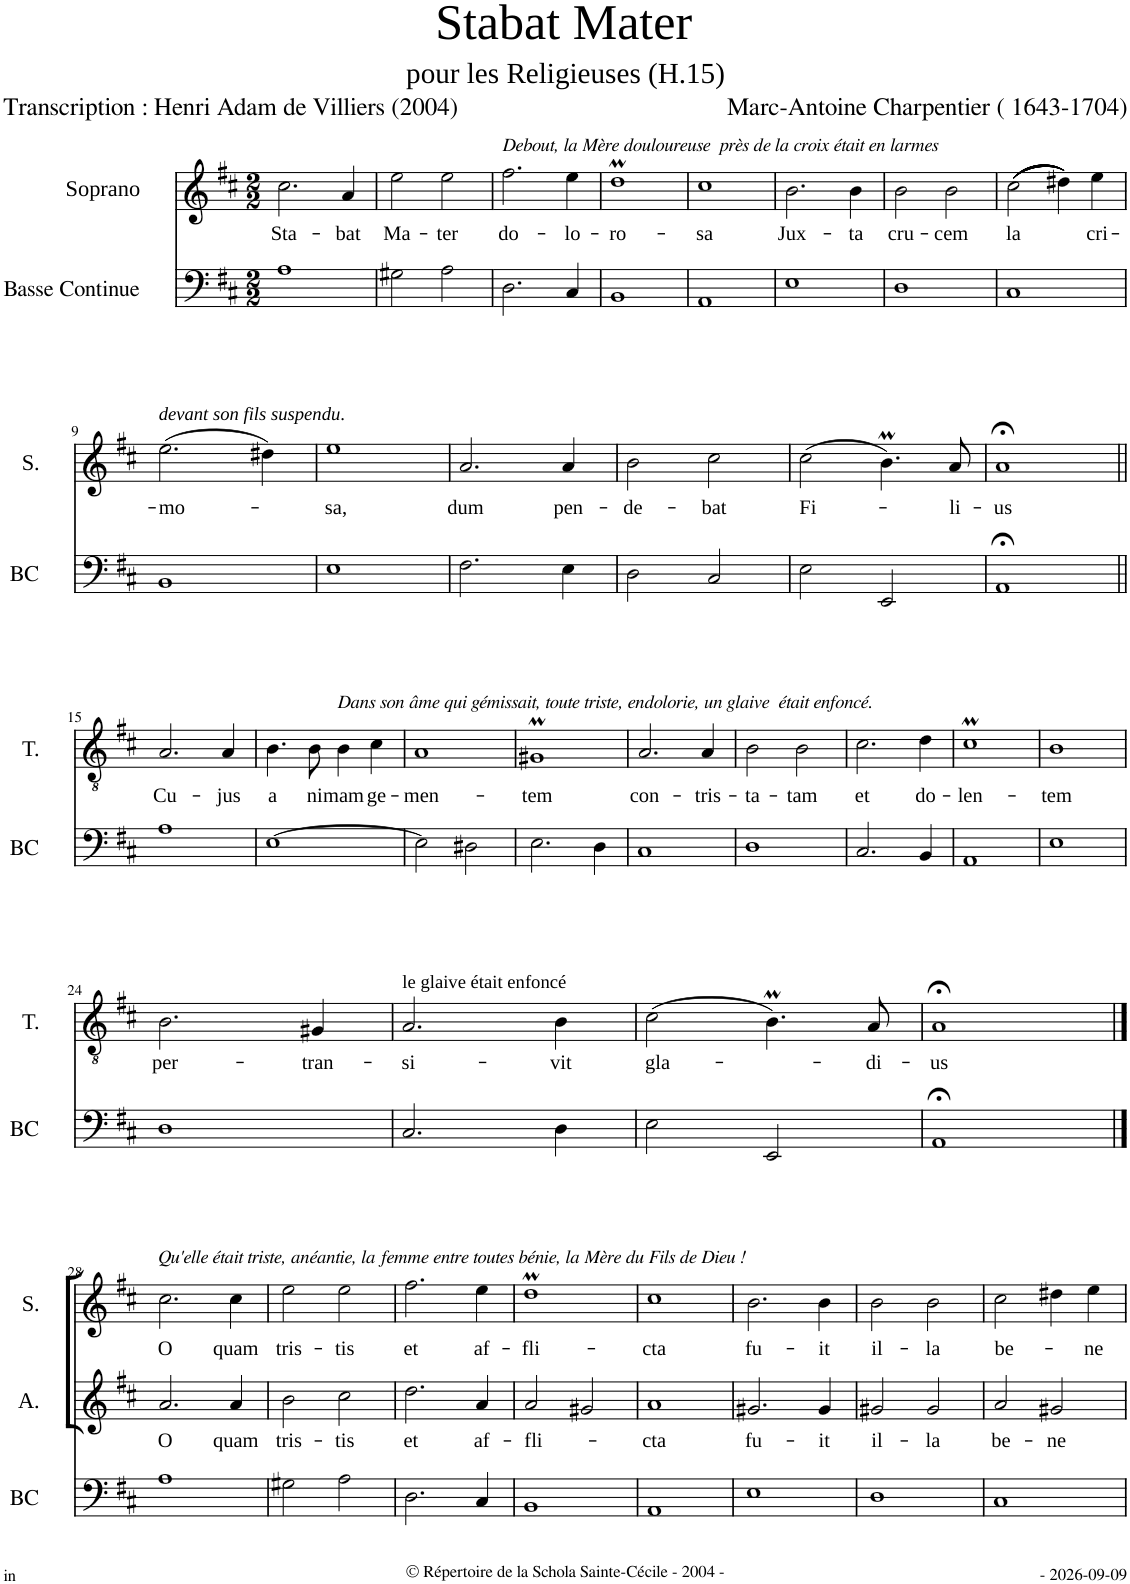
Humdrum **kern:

**kern	**kern	**text	**kern	**text	**kern	**text
*part4	*part3	*part3	*part2	*part2	*part1	*part1
*staff4	*staff3	*staff3	*staff2	*staff2	*staff1	*staff1
*I"Basse Continue	*I"Tenor	*	*I"Alto	*	*I"Soprano	*
*I'BC	*I'T.	*	*I'A.	*	*I'S.	*
*	*stria5	*	*stria5	*	*	*
*clefF4	*clefGv2	*	*clefG2	*	*clefG2	*
*Trd7c12	*	*	*	*	*	*
*k[f#c#]	*k[f#c#]	*	*k[f#c#]	*	*k[f#c#]	*
*M2/2	*M2/2	*	*M2/2	*	*M2/2	*
=1	=1	=1	=1	=1	=1	=1
!	!	!	!	!	!	!LO:LY:b
1A	1r	.	1r	.	2.cc#\	Sta-
!	!	!	!	!	!	!LO:LY:b
.	.	.	.	.	4a/	-bat
=2	=2	=2	=2	=2	=2	=2
!	!	!	!	!	!	!LO:LY:b
2G#X\	1r	.	1r	.	2ee\	Ma-
!	!	!	!	!	!	!LO:LY:b
2A\	.	.	.	.	2ee\	-ter
=3	=3	=3	=3	=3	=3	=3
!	!	!	!	!	!LO:TX:a:i:t=Debout, la Mère douloureuse  près de la croix était en larmes	!
!	!	!	!	!	!	!LO:LY:b
2.D\	1r	.	1r	.	2.ff#\	do-
!	!	!	!	!	!	!LO:LY:b
4C#/	.	.	.	.	4ee\	-lo-
=4	=4	=4	=4	=4	=4	=4
!	!	!	!	!	!	!LO:LY:b
1BB	1r	.	1r	.	1ddM	-ro-
=5	=5	=5	=5	=5	=5	=5
!	!	!	!	!	!	!LO:LY:b
1AA	1r	.	1r	.	1cc#	-sa
=6	=6	=6	=6	=6	=6	=6
!	!	!	!	!	!	!LO:LY:b
1E	1r	.	1r	.	2.b\	Jux-
!	!	!	!	!	!	!LO:LY:b
.	.	.	.	.	4b\	-ta
=7	=7	=7	=7	=7	=7	=7
!	!	!	!	!	!	!LO:LY:b
1D	1r	.	1r	.	2b\	cru-
!	!	!	!	!	!	!LO:LY:b
.	.	.	.	.	2b\	-cem
=8	=8	=8	=8	=8	=8	=8
!	!	!	!	!	!	!LO:LY:b
1C#	1r	.	1r	.	((((((2cc#\	la
.	.	.	.	.	4dd#X\))))))	.
!	!	!	!	!	!	!LO:LY:b
.	.	.	.	.	4ee\	cri-
!!LO:LB:g=z
=9	=9	=9	=9	=9	=9	=9
!	!	!	!	!	!LO:TX:a:i:t=devant son fils suspendu	!
!	!	!	!	!	!LO:TX:a:t=.	!
!	!	!	!	!	!	!LO:LY:b
1BB	1r	.	1r	.	(2.ee\	-mo-
.	.	.	.	.	4dd#X\)	.
=10	=10	=10	=10	=10	=10	=10
!	!	!	!	!	!	!LO:LY:b
1E	1r	.	1r	.	1ee	-sa,
=11	=11	=11	=11	=11	=11	=11
!	!	!	!	!	!	!LO:LY:b
2.F#\	1r	.	1r	.	2.a/	dum
!	!	!	!	!	!	!LO:LY:b
4E\	.	.	.	.	4a/	pen-
=12	=12	=12	=12	=12	=12	=12
!	!	!	!	!	!	!LO:LY:b
2D\	1r	.	1r	.	2b\	-de-
!	!	!	!	!	!	!LO:LY:b
2C#/	.	.	.	.	2cc#\	-bat
=13	=13	=13	=13	=13	=13	=13
!	!	!	!	!	!	!LO:LY:b
2E\	1r	.	1r	.	(2cc#\	Fi-
2EE/	.	.	.	.	4.bM\)	.
!	!	!	!	!	!	!LO:LY:b
.	.	.	.	.	8a/	-li-
=14	=14	=14	=14	=14	=14	=14
!	!	!	!	!	!	!LO:LY:b
1AA;<	1r	.	1r	.	1a;<	-us
!!LO:LB:g=z
=15||	=15||	=15||	=15||	=15||	=15||	=15||
!	!	!LO:LY:b	!	!	!	!
1A	2.A/	Cu-	1r	.	1r	.
!	!	!LO:LY:b	!	!	!	!
.	4A/	-jus	.	.	.	.
=16	=16	=16	=16	=16	=16	=16
!	!	!LO:LY:b	!	!	!	!
[1E	4.B\	a	1r	.	1r	.
!	!	!LO:LY:b	!	!	!	!
.	8B\	ni	.	.	.	.
!	!LO:TX:a:i:t=Dans son âme qui gémissait, toute triste, endolorie, un glaive  était enfoncé.	!	!	!	!	!
!	!	!LO:LY:b	!	!	!	!
.	4B\	mam	.	.	.	.
!	!	!LO:LY:b	!	!	!	!
.	4c#\	ge-	.	.	.	.
=17	=17	=17	=17	=17	=17	=17
!	!	!LO:LY:b	!	!	!	!
2E\]	1A	-men-	1r	.	1r	.
2D#X\	.	.	.	.	.	.
=18	=18	=18	=18	=18	=18	=18
!	!	!LO:LY:b	!	!	!	!
2.E\	1G#Xm	-tem	1r	.	1r	.
4D\	.	.	.	.	.	.
=19	=19	=19	=19	=19	=19	=19
!	!	!LO:LY:b	!	!	!	!
1C#	2.A/	con-	1r	.	1r	.
!	!	!LO:LY:b	!	!	!	!
.	4A/	-tris-	.	.	.	.
=20	=20	=20	=20	=20	=20	=20
!	!	!LO:LY:b	!	!	!	!
1D	2B\	-ta-	1r	.	1r	.
!	!	!LO:LY:b	!	!	!	!
.	2B\	-tam	.	.	.	.
=21	=21	=21	=21	=21	=21	=21
!	!	!LO:LY:b	!	!	!	!
2.C#/	2.c#\	et	1r	.	1r	.
!	!	!LO:LY:b	!	!	!	!
4BB/	4d\	do-	.	.	.	.
=22	=22	=22	=22	=22	=22	=22
!	!	!LO:LY:b	!	!	!	!
1AA	1c#m	-len-	1r	.	1r	.
=23	=23	=23	=23	=23	=23	=23
!	!	!LO:LY:b	!	!	!	!
1E	1B	-tem	1r	.	1r	.
!!LO:LB:g=z
=24	=24	=24	=24	=24	=24	=24
!	!	!LO:LY:b	!	!	!	!
1D	2.B\	per-	1r	.	1r	.
!	!	!LO:LY:b	!	!	!	!
.	4G#X/	-tran-	.	.	.	.
=25	=25	=25	=25	=25	=25	=25
!	!	!	!	!	!LO:TX:a:t=le glaive était enfoncé	!
!	!	!LO:LY:b	!	!	!	!
2.C#/	2.A/	-si-	1r	.	1r	.
!	!	!LO:LY:b	!	!	!	!
4D\	4B\	-vit	.	.	.	.
=26	=26	=26	=26	=26	=26	=26
!	!	!LO:LY:b	!	!	!	!
2E\	(2c#\	gla-	1r	.	1r	.
2EE/	4.BM\)	.	.	.	.	.
!	!	!LO:LY:b	!	!	!	!
.	8A/	-di-	.	.	.	.
=27	=27	=27	=27	=27	=27	=27
!	!	!LO:LY:b	!	!	!	!
1AA;<	1A;<	-us	1r	.	1r	.
!!LO:LB:g=z
==28	==28	==28	==28	==28	==28	==28
!	!	!	!	!	!LO:TX:a:i:t=Qu'elle était triste, anéantie, la femme entre toutes bénie, la Mère du Fils de Dieu !	!
!	!	!	!	!LO:LY:b	!	!LO:LY:b
1A	1r	.	2.a/	O	2.cc#\	O
!	!	!	!	!LO:LY:b	!	!LO:LY:b
.	.	.	4a/	quam	4cc#\	quam
=29	=29	=29	=29	=29	=29	=29
!	!	!	!	!LO:LY:b	!	!LO:LY:b
2G#X\	1r	.	2b\	tris-	2ee\	tris-
!	!	!	!	!LO:LY:b	!	!LO:LY:b
2A\	.	.	2cc#\	-tis	2ee\	-tis
=30	=30	=30	=30	=30	=30	=30
!	!	!	!	!LO:LY:b	!	!LO:LY:b
2.D\	1r	.	2.dd\	et	2.ff#\	et
!	!	!	!	!LO:LY:b	!	!LO:LY:b
4C#/	.	.	4a/	af-	4ee\	af-
=31	=31	=31	=31	=31	=31	=31
!	!	!	!	!LO:LY:b	!	!LO:LY:b
1BB	1r	.	2a/	-fli-	1ddM	-fli-
.	.	.	2g#X/	.	.	.
=32	=32	=32	=32	=32	=32	=32
!	!	!	!	!LO:LY:b	!	!LO:LY:b
1AA	1r	.	1a	-cta	1cc#	-cta
=33	=33	=33	=33	=33	=33	=33
!	!	!	!	!LO:LY:b	!	!LO:LY:b
1E	1r	.	2.g#X/	fu-	2.b\	fu-
!	!	!	!	!LO:LY:b	!	!LO:LY:b
.	.	.	4g#/	-it	4b\	-it
=34	=34	=34	=34	=34	=34	=34
!	!	!	!	!LO:LY:b	!	!LO:LY:b
1D	1r	.	2g#X/	il-	2b\	il-
!	!	!	!	!LO:LY:b	!	!LO:LY:b
.	.	.	2g#/	-la	2b\	-la
=35	=35	=35	=35	=35	=35	=35
!	!	!	!	!LO:LY:b	!	!LO:LY:b
1C#	1r	.	2a/	be-	2cc#\	be-
!	!	!	!	!LO:LY:b	!	!
.	.	.	2g#X/	-ne	4dd#X\	.
!	!	!	!	!	!	!LO:LY:b
.	.	.	.	.	4ee\	-ne
=	=	=	=	=	=	=
*-	*-	*-	*-	*-	*-	*-
